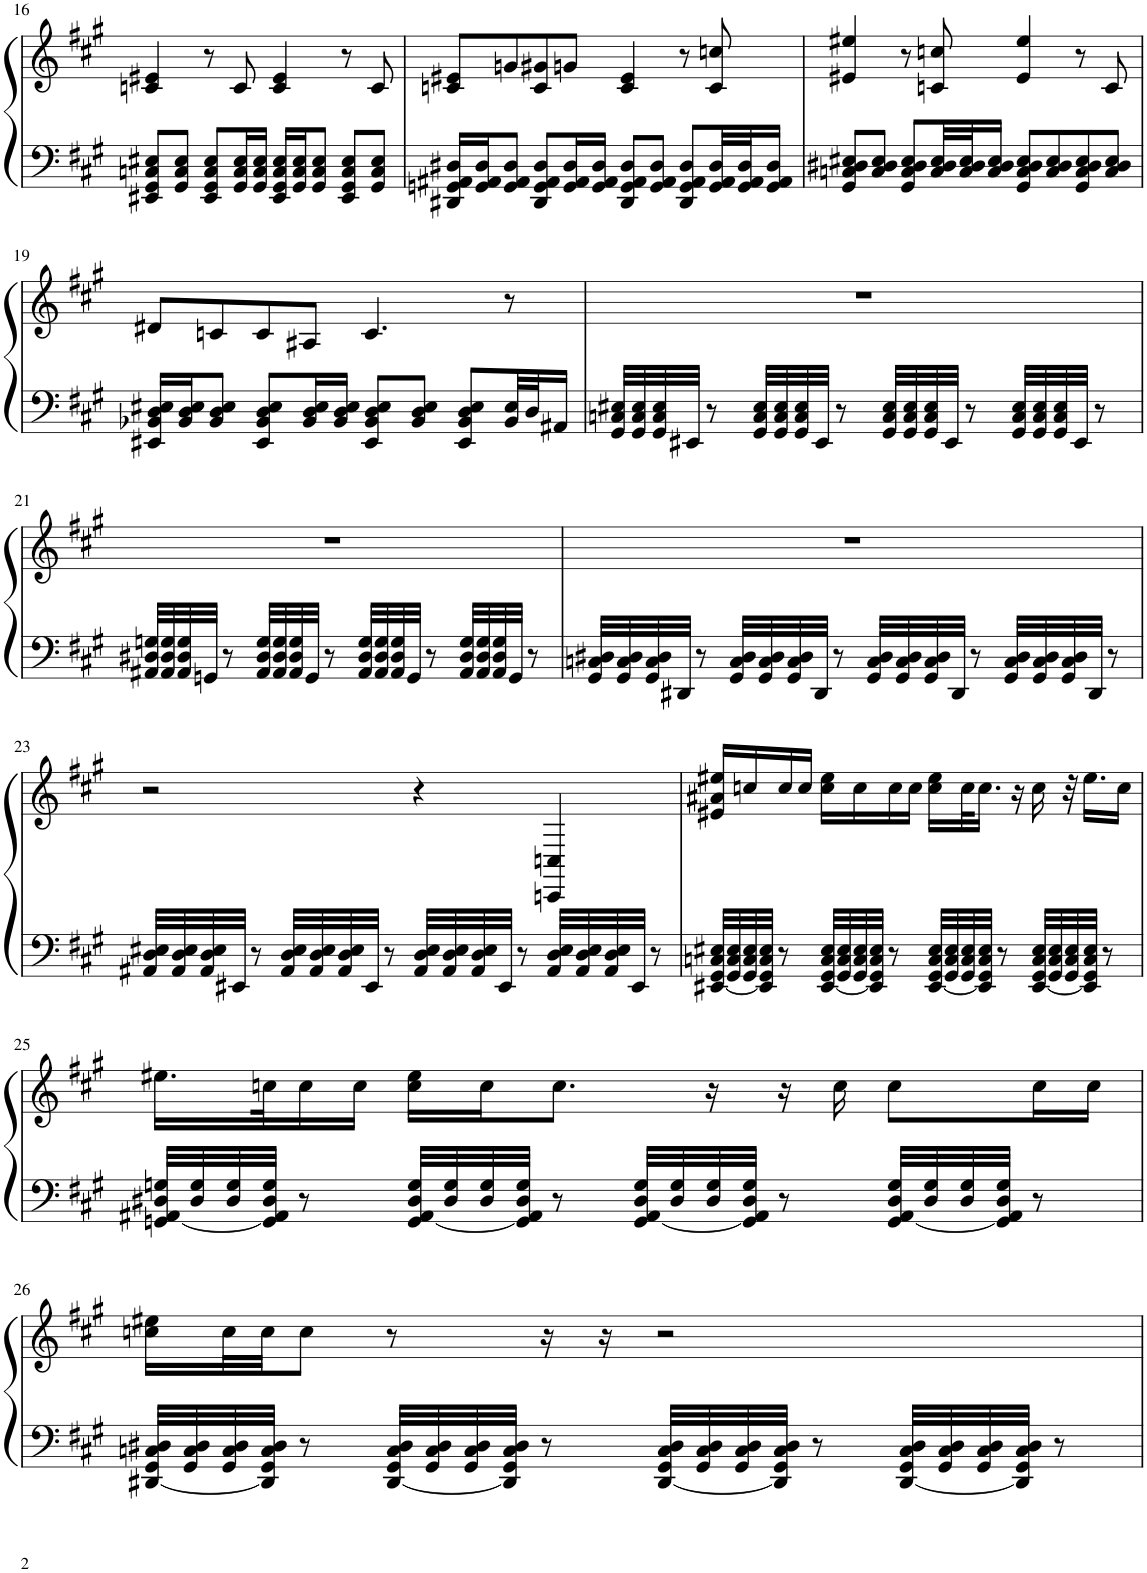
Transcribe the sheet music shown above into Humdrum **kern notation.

**kern	**kern
*part1	*part1
*staff2	*staff1
*I"Piano	*
*I'Pno.	*
!!LO:PB:g=z
*clefF4	*clefG2
*k[f#c#g#]	*k[f#c#g#]
*M4/4	*M4/4
=16	=16
8EE#X/ 8GG#/ 8Cn/ 8E#X/L	4cn/ 4e#X/
8GG#/ 8C/ 8E#/J	.
8EE#/ 8GG#/ 8C/ 8E#/L	8r
16GG#/ 16C/ 16E#/L	8c/
16GG#/ 16C/ 16E#/JJ	.
16EE#/ 16GG#/ 16C/ 16E#/LL	4c/ 4e#/
16GG#/ 16C/ 16E#/J	.
8GG#/ 8C/ 8E#/J	.
8EE#/ 8GG#/ 8C/ 8E#/L	8r
8GG#/ 8C/ 8E#/J	8c/
=17	=17
16DD#X/ 16GGn/ 16AA#X/ 16D#X/LL	8cn/ 8e#X/L
16GG/ 16AA#/ 16D#/J	.
8GG/ 8AA#/ 8D#/J	8gn/
8DD#/ 8GG/ 8AA#/ 8D#/L	8c/ 8g#X/
16GG/ 16AA#/ 16D#/L	8gn/J
16GG/ 16AA#/ 16D#/JJ	.
8DD#/ 8GG/ 8AA#/ 8D#/L	4c/ 4e#/
8GG/ 8AA#/ 8D#/J	.
8DD#/ 8GG/ 8AA#/ 8D#/L	8r
32GG/ 32AA#/ 32D#/LL	8c/ 8ccn/
32GG/ 32AA#/ 32D#/J	.
16GG/ 16AA#/ 16D#/JJ	.
=18	=18
8GG#/ 8Cn/ 8D#X/ 8E#X/L	4e#X/ 4ee#X/
8C/ 8D#/ 8E#/J	.
8GG#/ 8C/ 8D#/ 8E#/L	8r
32C/ 32D#/ 32E#/LL	8cn/ 8ccn/
32C/ 32D#/ 32E#/J	.
16C/ 16D#/ 16E#/JJ	.
8GG#/ 8C/ 8D#/ 8E#/L	4e#/ 4ee#/
8C/ 8D#/ 8E#/	.
8GG#/ 8C/ 8D#/ 8E#/	8r
8C/ 8D#/ 8E#/J	8c/
!!LO:LB:g=z
=19	=19
16EE#X/ 16BB-X/ 16D/ 16E#X/LL	8d#X/L
16BB-/ 16D/ 16E#/J	.
8BB-/ 8D/ 8E#/J	8cn/
8EE#/ 8BB-/ 8D/ 8E#/L	8c/
16BB-/ 16D/ 16E#/L	8A#X/J
16BB-/ 16D/ 16E#/JJ	.
8EE#/ 8BB-/ 8D/ 8E#/L	4.c/
8BB-/ 8D/ 8E#/J	.
8EE#/ 8BB-/ 8D/ 8E#/L	.
32BB-/ 32E#/LL	8r
32D/J	.
16AA#X/JJ	.
=20	=20
32GG#/ 32Cn/ 32E#X/LLL	1r
32GG#/ 32C/ 32E#/	.
32GG#/ 32C/ 32E#/	.
32EE#X/JJJ	.
8r	.
32GG#/ 32C/ 32E#/LLL	.
32GG#/ 32C/ 32E#/	.
32GG#/ 32C/ 32E#/	.
32EE#/JJJ	.
8r	.
32GG#/ 32C/ 32E#/LLL	.
32GG#/ 32C/ 32E#/	.
32GG#/ 32C/ 32E#/	.
32EE#/JJJ	.
8r	.
32GG#/ 32C/ 32E#/LLL	.
32GG#/ 32C/ 32E#/	.
32GG#/ 32C/ 32E#/	.
32EE#/JJJ	.
8r	.
!!LO:LB:g=z
=21	=21
32AA#X/ 32D#X/ 32Gn/LLL	1r
32AA#/ 32D#/ 32G/	.
32AA#/ 32D#/ 32G/	.
32GGn/JJJ	.
8r	.
32AA#/ 32D#/ 32G/LLL	.
32AA#/ 32D#/ 32G/	.
32AA#/ 32D#/ 32G/	.
32GG/JJJ	.
8r	.
32AA#/ 32D#/ 32G/LLL	.
32AA#/ 32D#/ 32G/	.
32AA#/ 32D#/ 32G/	.
32GG/JJJ	.
8r	.
32AA#/ 32D#/ 32G/LLL	.
32AA#/ 32D#/ 32G/	.
32AA#/ 32D#/ 32G/	.
32GG/JJJ	.
8r	.
=22	=22
32GG#/ 32Cn/ 32D#X/LLL	1r
32GG#/ 32C/ 32D#/	.
32GG#/ 32C/ 32D#/	.
32DD#X/JJJ	.
8r	.
32GG#/ 32C/ 32D#/LLL	.
32GG#/ 32C/ 32D#/	.
32GG#/ 32C/ 32D#/	.
32DD#/JJJ	.
8r	.
32GG#/ 32C/ 32D#/LLL	.
32GG#/ 32C/ 32D#/	.
32GG#/ 32C/ 32D#/	.
32DD#/JJJ	.
8r	.
32GG#/ 32C/ 32D#/LLL	.
32GG#/ 32C/ 32D#/	.
32GG#/ 32C/ 32D#/	.
32DD#/JJJ	.
8r	.
!!LO:LB:g=z
=23	=23
32AA#X/ 32D/ 32E#X/LLL	2r
32AA#/ 32D/ 32E#/	.
32AA#/ 32D/ 32E#/	.
32EE#X/JJJ	.
8r	.
32AA#/ 32D/ 32E#/LLL	.
32AA#/ 32D/ 32E#/	.
32AA#/ 32D/ 32E#/	.
32EE#/JJJ	.
8r	.
32AA#/ 32D/ 32E#/LLL	4r
32AA#/ 32D/ 32E#/	.
32AA#/ 32D/ 32E#/	.
32EE#/JJJ	.
8r	.
32AA#/ 32D/ 32E#/LLL	4CCn/ 4Cn/
32AA#/ 32D/ 32E#/	.
32AA#/ 32D/ 32E#/	.
32EE#/JJJ	.
8r	.
=24	=24
[32EE#X/ 32GG#/ 32Cn/ 32E#X/LLL	16e#X/ 16a#X/ 16ee#X/LL
32GG#/ 32C/ 32E#/	.
32GG#/ 32C/ 32E#/	16ccn/
32EE#/] 32GG#/ 32C/ 32E#/JJJ	.
8r	16cc/
.	16cc/JJ
[32EE#/ 32GG#/ 32C/ 32E#/LLL	16cc\ 16ee#\LL
32GG#/ 32C/ 32E#/	.
32GG#/ 32C/ 32E#/	16cc\
32EE#/] 32GG#/ 32C/ 32E#/JJJ	.
8r	16cc\
.	16cc\JJ
[32EE#/ 32GG#/ 32C/ 32E#/LLL	16cc\ 16ee#\LL
32GG#/ 32C/ 32E#/	.
32GG#/ 32C/ 32E#/	32cc\K
32EE#/] 32GG#/ 32C/ 32E#/JJJ	16.cc\JJ
8r	.
.	16r
[32EE#/ 32GG#/ 32C/ 32E#/LLL	16cc\
32GG#/ 32C/ 32E#/	.
32GG#/ 32C/ 32E#/	32r
32EE#/] 32GG#/ 32C/ 32E#/JJJ	16.ee#\LL
8r	.
.	16cc\JJ
!!LO:LB:g=z
=25	=25
[32GGn/ 32AA#X/ 32D#X/ 32Gn/LLL	16.ee#X\LL
32D#/ 32G/	.
32D#/ 32G/	.
32GG/] 32AA#/ 32D#/ 32G/JJJ	32ccn\K
8r	16cc\
.	16cc\JJ
[32GG/ 32AA#/ 32D#/ 32G/LLL	16cc\ 16ee#\LL
32D#/ 32G/	.
32D#/ 32G/	16cc\J
32GG/] 32AA#/ 32D#/ 32G/JJJ	.
8r	8.cc\J
[32GG/ 32AA#/ 32D#/ 32G/LLL	.
32D#/ 32G/	.
32D#/ 32G/	16r
32GG/] 32AA#/ 32D#/ 32G/JJJ	.
8r	16r
.	16cc\
[32GG/ 32AA#/ 32D#/ 32G/LLL	8cc\L
32D#/ 32G/	.
32D#/ 32G/	.
32GG/] 32AA#/ 32D#/ 32G/JJJ	.
8r	16cc\L
.	16cc\JJ
!!LO:LB:g=z
=26	=26
[32DD#X/ 32GG#/ 32Cn/ 32D#X/LLL	16ccn\ 16ee#X\LL
32GG#/ 32C/ 32D#/	.
32GG#/ 32C/ 32D#/	32cc\L
32DD#/] 32GG#/ 32C/ 32D#/JJJ	32cc\JJ
8r	8cc\J
[32DD#/ 32GG#/ 32C/ 32D#/LLL	8r
32GG#/ 32C/ 32D#/	.
32GG#/ 32C/ 32D#/	.
32DD#/] 32GG#/ 32C/ 32D#/JJJ	.
8r	16r
.	16r
[32DD#/ 32GG#/ 32C/ 32D#/LLL	2r
32GG#/ 32C/ 32D#/	.
32GG#/ 32C/ 32D#/	.
32DD#/] 32GG#/ 32C/ 32D#/JJJ	.
8r	.
[32DD#/ 32GG#/ 32C/ 32D#/LLL	.
32GG#/ 32C/ 32D#/	.
32GG#/ 32C/ 32D#/	.
32DD#/] 32GG#/ 32C/ 32D#/JJJ	.
8r	.
=	=
*-	*-
